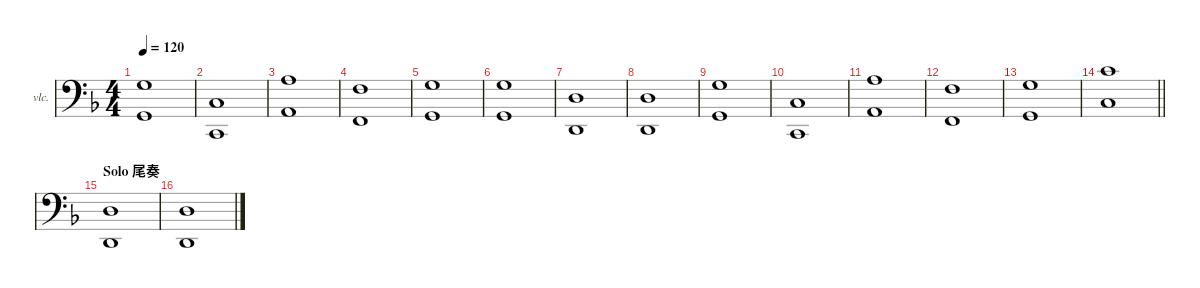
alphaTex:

\defaultSystemsLayout 4
\hideDynamics
\bracketExtendMode nobrackets
\firstSystemTrackNameOrientation horizontal
\track ("Cello" "vlc.") {instrument cello}
\staff {score}
\tuning (A3 D3 G2 C2)
\ts (4 4)
\tempo 120
\clef f4
\ks dminor
(0.3{acc forcenatural} 5.2{acc forcenatural}).1{dy mf} |
(0.4{acc forcenatural} 5.3{acc forcenatural}).1 |
(2.3{acc forcenatural} 0.1{acc forcenatural}).1 |
(5.4{acc forcenatural} 3.2{acc forcenatural}).1 |
(0.3{acc forcenatural} 5.2{acc forcenatural}).1 |
(0.3{acc forcenatural} 5.2{acc forcenatural}).1 |
(2.4{acc forcenatural} 0.2{acc forcenatural}).1 |
(0.2{acc forcenatural} 2.4{acc forcenatural}).1 |
(0.3{acc forcenatural} 5.2{acc forcenatural}).1 |
(5.3{acc forcenatural} 0.4{acc forcenatural}).1 |
(2.3{acc forcenatural} 0.1{acc forcenatural}).1 |
(3.2{acc forcenatural} 5.4{acc forcenatural}).1 |
(0.3{acc forcenatural} 5.2{acc forcenatural}).1 |
\barLineRight lightlight
(5.3{acc forcenatural} 3.1{acc forcenatural}).1 |
\section ("" "Solo 尾奏")
(0.2{acc forcenatural} 2.4{acc forcenatural}).1 |
(0.2{acc forcenatural} 2.4{acc forcenatural}).1
